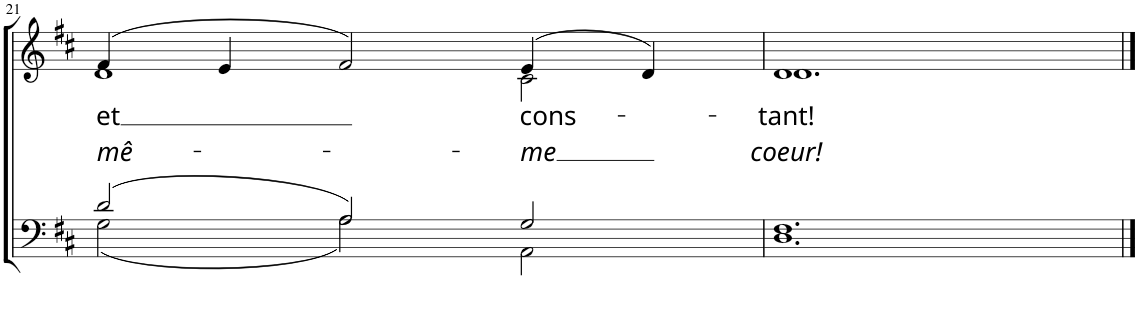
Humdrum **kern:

**kern	**kern	**text	**text
*part2	*part1	*part1	*part1
*staff2	*staff1	*staff1	*staff1
*I"BARITONE BASS	*I"TENOR LEAD	*	*
!!LO:PB:g=z
*clefF4	*clefG2	*	*
*k[f#c#]	*k[f#c#]	*	*
*M3/2	*M3/2	*	*
=21	=21	=21	=21
*^	*	*	*
!	!	!	!LO:LY:b	!LO:LY:b
*	*	*^	*	*
(2d/	(2G\	(4f#/	1d	et	mê-
.	.	4e/	.	.	.
2A/)	2A\)	2f#/)	.	.	.
!	!	!	!	!LO:LY:b	!LO:LY:b
2G/	2AA\	(4e/	2c#\	cons-	-me
.	.	4d/)	.	.	.
=22	=22	=22	=22	=22	=22
!	!	!	!	!LO:LY:b	!LO:LY:b
1.F#	1.D	1.d	1.d	-tant!	coeur!
*v	*v	*	*	*	*
*	*v	*v	*	*
==	==	==	==
*-	*-	*-	*-
